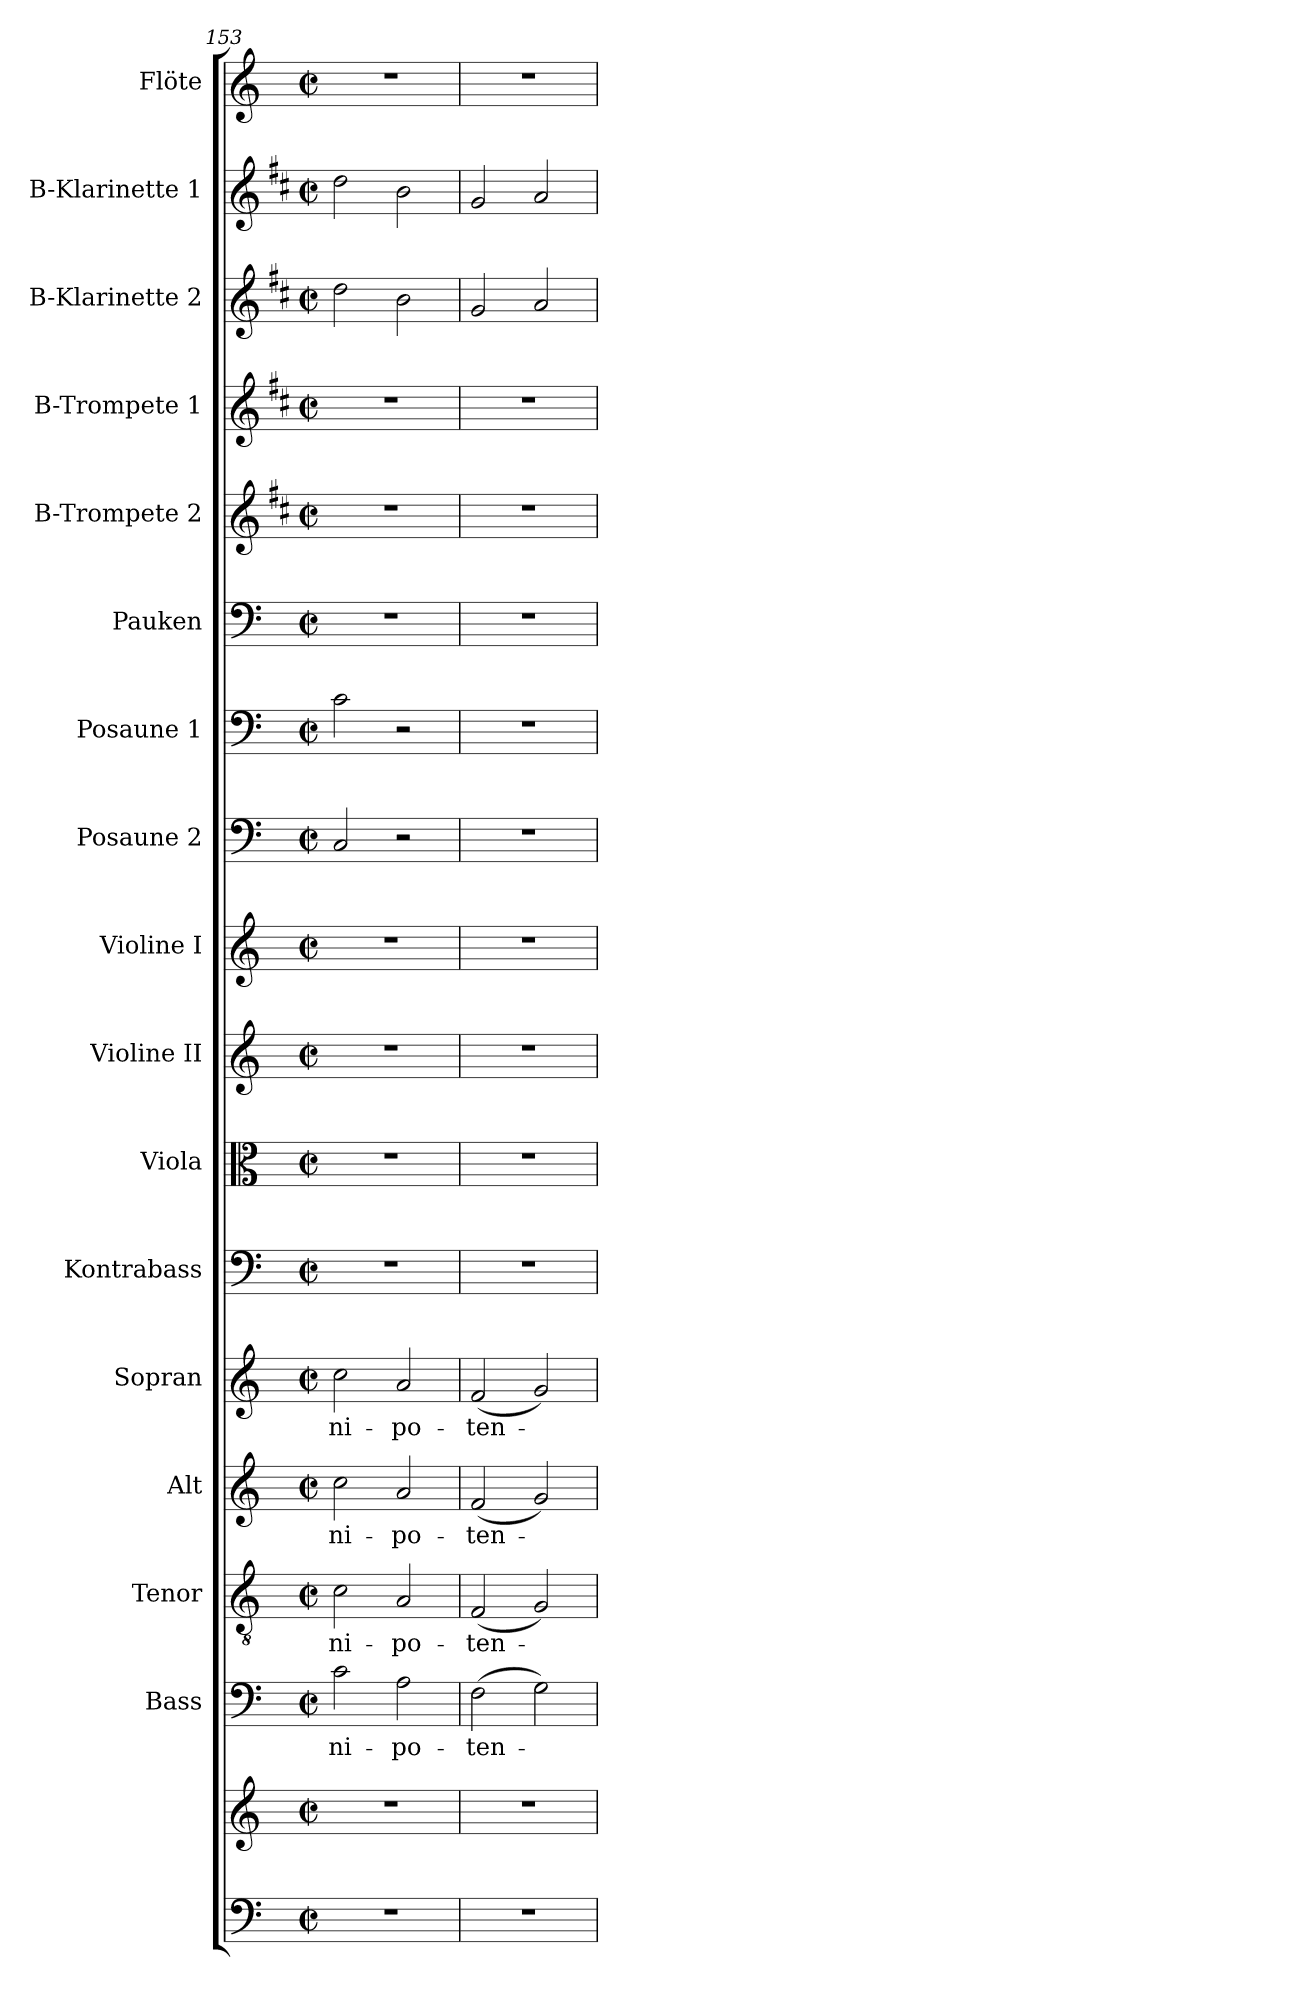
**kern	**kern	**kern	**text	**kern	**text	**kern	**text	**kern	**text	**kern	**kern	**kern	**kern	**kern	**kern	**kern	**kern	**kern	**kern	**kern	**kern
*part17	*part17	*part16	*part16	*part15	*part15	*part14	*part14	*part13	*part13	*part12	*part11	*part10	*part9	*part8	*part7	*part6	*part5	*part4	*part3	*part2	*part1
*staff18	*staff17	*staff16	*staff16	*staff15	*staff15	*staff14	*staff14	*staff13	*staff13	*staff12	*staff11	*staff10	*staff9	*staff8	*staff7	*staff6	*staff5	*staff4	*staff3	*staff2	*staff1
*	*	*I"Bass	*	*I"Tenor	*	*I"Alt	*	*I"Sopran	*	*I"Kontrabass	*I"Viola	*I"Violine II	*I"Violine I	*I"Posaune 2	*I"Posaune 1	*I"Pauken	*I"B-Trompete 2	*I"B-Trompete 1	*I"B-Klarinette 2	*I"B-Klarinette 1	*I"Flöte
*	*	*I'B.	*	*I'T.	*	*I'A.	*	*I'S.	*	*I'Kb.	*I'Vla.	*I'Vl. II	*I'Vl. I	*I'Pos. 2	*I'Pos. 1	*I'Pk.	*I'B Trp. 2	*I'B Trp. 1	*I'B Kl. 2	*I'B Kl. 1	*I'Fl.
*clefF4	*clefG2	*clefF4	*	*clefGv2	*	*clefG2	*	*clefG2	*	*clefF4	*clefC3	*clefG2	*clefG2	*clefF4	*clefF4	*clefF4	*clefG2	*clefG2	*clefG2	*clefG2	*clefG2
*	*	*	*	*	*	*	*	*	*	*ITrd7c12	*	*	*	*	*	*	*ITrd1c2	*ITrd1c2	*ITrd1c2	*ITrd1c2	*
*k[]	*k[]	*k[]	*	*k[]	*	*k[]	*	*k[]	*	*k[]	*k[]	*k[]	*k[]	*k[]	*k[]	*k[]	*k[]	*k[]	*k[]	*k[]	*k[]
*C:	*C:	*C:	*	*C:	*	*C:	*	*C:	*	*C:	*C:	*C:	*C:	*C:	*C:	*C:	*C:	*C:	*C:	*C:	*C:
*M2/2	*M2/2	*M2/2	*	*M2/2	*	*M2/2	*	*M2/2	*	*M2/2	*M2/2	*M2/2	*M2/2	*M2/2	*M2/2	*M2/2	*M2/2	*M2/2	*M2/2	*M2/2	*M2/2
*met(c|)	*met(c|)	*met(c|)	*	*met(c|)	*	*met(c|)	*	*met(c|)	*	*met(c|)	*met(c|)	*met(c|)	*met(c|)	*met(c|)	*met(c|)	*met(c|)	*met(c|)	*met(c|)	*met(c|)	*met(c|)	*met(c|)
=153	=153	=153	=153	=153	=153	=153	=153	=153	=153	=153	=153	=153	=153	=153	=153	=153	=153	=153	=153	=153	=153
!	!	!	!LO:LY:b	!	!LO:LY:b	!	!LO:LY:b	!	!LO:LY:b	!	!	!	!	!	!	!	!	!	!	!	!
1r	1r	2c\	-ni-	2c\	-ni-	2cc\	-ni-	2cc\	-ni-	1r	1r	1r	1r	2C/	2c\	1r	1r	1r	2cc\	2cc\	1r
!	!	!	!LO:LY:b	!	!LO:LY:b	!	!LO:LY:b	!	!LO:LY:b	!	!	!	!	!	!	!	!	!	!	!	!
.	.	2A\	-po-	2A/	-po-	2a/	-po-	2a/	-po-	.	.	.	.	2r	2r	.	.	.	2a\	2a\	.
=154	=154	=154	=154	=154	=154	=154	=154	=154	=154	=154	=154	=154	=154	=154	=154	=154	=154	=154	=154	=154	=154
!	!	!	!LO:LY:b	!	!LO:LY:b	!	!LO:LY:b	!	!LO:LY:b	!	!	!	!	!	!	!	!	!	!	!	!
1r	1r	(>2F\	-ten-	(<2F/	-ten-	(<2f/	-ten-	(<2f/	-ten-	1r	1r	1r	1r	1r	1r	1r	1r	1r	2f/	2f/	1r
.	.	2G\)	.	2G/)	.	2g/)	.	2g/)	.	.	.	.	.	.	.	.	.	.	2g/	2g/	.
=	=	=	=	=	=	=	=	=	=	=	=	=	=	=	=	=	=	=	=	=	=
*-	*-	*-	*-	*-	*-	*-	*-	*-	*-	*-	*-	*-	*-	*-	*-	*-	*-	*-	*-	*-	*-
